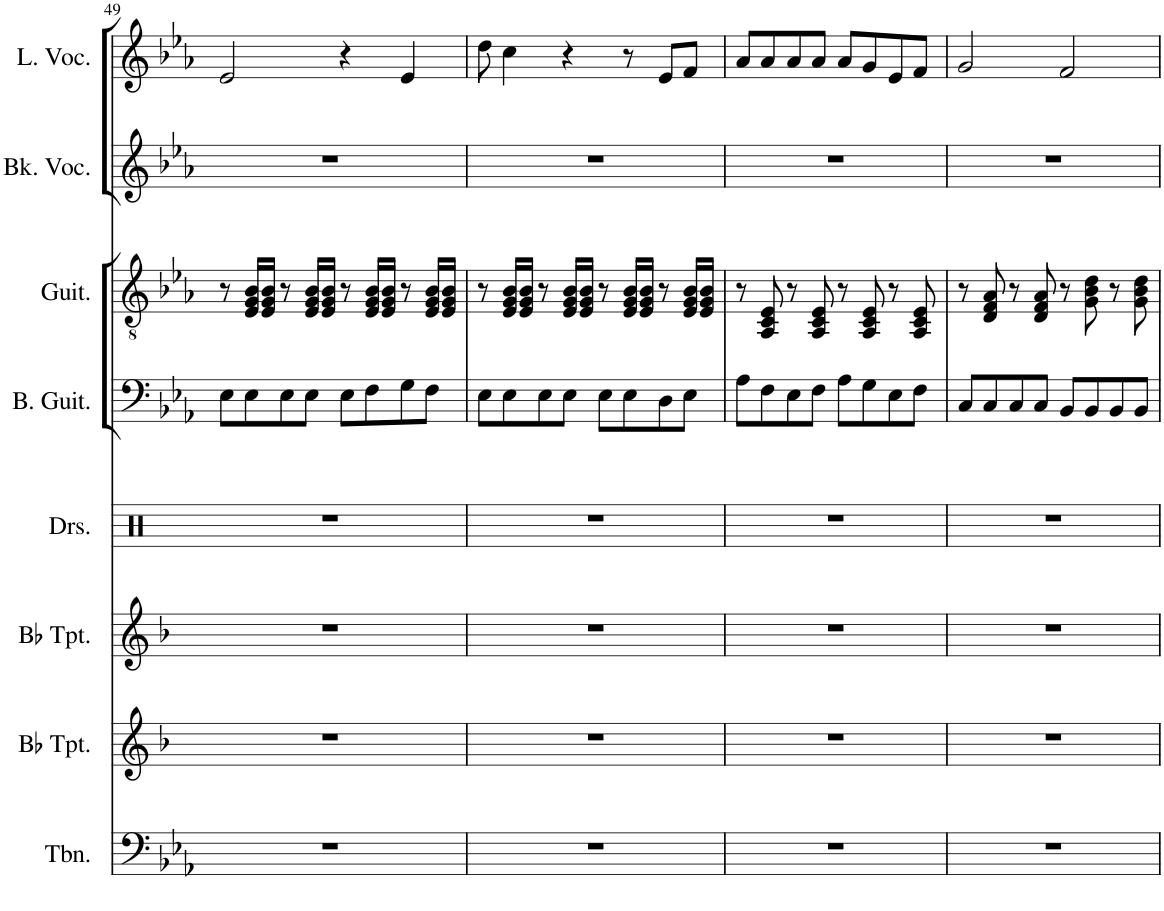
**kern	**kern	**kern	**kern	**kern	**kern	**kern	**kern
*part8	*part7	*part6	*part5	*part4	*part3	*part2	*part1
*staff8	*staff7	*staff6	*staff5	*staff4	*staff3	*staff2	*staff1
*I"Trombone	*I"Bb Trumpet	*I"Bb Trumpet	*I"Drumset	*I"Bass Guitar	*I"Acoustic Guitar	*I"Backing Vocals	*I"Lead Vocals
*I'Tbn.	*I'Bb Tpt.	*I'Bb Tpt.	*I'Drs.	*I'B. Guit.	*I'Guit.	*I'Bk. Voc.	*I'L. Voc.
!!LO:PB:g=z
*clefF4	*clefG2	*clefG2	*clefX	*clefF4	*clefGv2	*clefG2	*clefG2
*	*Trd1c2	*Trd1c2	*	*Trd7c12	*	*	*
*k[b-e-a-]	*k[b-]	*k[b-]	*k[]	*k[b-e-a-]	*k[b-e-a-]	*k[b-e-a-]	*k[b-e-a-]
*M4/4	*M4/4	*M4/4	*M4/4	*M4/4	*M4/4	*M4/4	*M4/4
=49	=49	=49	=49	=49	=49	=49	=49
1r	1r	1r	1r	8E-\L	8r	1r	2e-/
.	.	.	.	8E-\	16E-/ 16G/ 16B-/LL	.	.
.	.	.	.	.	16E-/ 16G/ 16B-/JJ	.	.
.	.	.	.	8E-\	8r	.	.
.	.	.	.	8E-\J	16E-/ 16G/ 16B-/LL	.	.
.	.	.	.	.	16E-/ 16G/ 16B-/JJ	.	.
.	.	.	.	8E-\L	8r	.	4r
.	.	.	.	8F\	16E-/ 16G/ 16B-/LL	.	.
.	.	.	.	.	16E-/ 16G/ 16B-/JJ	.	.
.	.	.	.	8G\	8r	.	4e-/
.	.	.	.	8F\J	16E-/ 16G/ 16B-/LL	.	.
.	.	.	.	.	16E-/ 16G/ 16B-/JJ	.	.
=50	=50	=50	=50	=50	=50	=50	=50
1r	1r	1r	1r	8E-\L	8r	1r	8dd\
.	.	.	.	8E-\	16E-/ 16G/ 16B-/LL	.	4cc\
.	.	.	.	.	16E-/ 16G/ 16B-/JJ	.	.
.	.	.	.	8E-\	8r	.	.
.	.	.	.	8E-\J	16E-/ 16G/ 16B-/LL	.	4r
.	.	.	.	.	16E-/ 16G/ 16B-/JJ	.	.
.	.	.	.	8E-\L	8r	.	.
.	.	.	.	8E-\	16E-/ 16G/ 16B-/LL	.	8r
.	.	.	.	.	16E-/ 16G/ 16B-/JJ	.	.
.	.	.	.	8C\	8r	.	8e-/L
.	.	.	.	8E-\J	16E-/ 16G/ 16B-/LL	.	8f/J
.	.	.	.	.	16E-/ 16G/ 16B-/JJ	.	.
=51	=51	=51	=51	=51	=51	=51	=51
1r	1r	1r	1r	8A-\L	8r	1r	8a-/L
.	.	.	.	8F\	8AA-/ 8C/ 8E-/	.	8a-/
.	.	.	.	8E-\	8r	.	8a-/
.	.	.	.	8F\J	8AA-/ 8C/ 8E-/	.	8a-/J
.	.	.	.	8A-\L	8r	.	8a-/L
.	.	.	.	8G\	8AA-/ 8C/ 8E-/	.	8g/
.	.	.	.	8E-\	8r	.	8e-/
.	.	.	.	8F\J	8AA-/ 8C/ 8E-/	.	8f/J
=52	=52	=52	=52	=52	=52	=52	=52
1r	1r	1r	1r	8C/L	8r	1r	2g/
.	.	.	.	8C/	8D/ 8F/ 8A-/	.	.
.	.	.	.	8C/	8r	.	.
.	.	.	.	8C/J	8D/ 8F/ 8A-/	.	.
.	.	.	.	8BB-/L	8r	.	2f/
.	.	.	.	8BB-/	8G\ 8B-\ 8d\	.	.
.	.	.	.	8BB-/	8r	.	.
.	.	.	.	8BB-/J	8G\ 8B-\ 8d\	.	.
=	=	=	=	=	=	=	=
*-	*-	*-	*-	*-	*-	*-	*-
